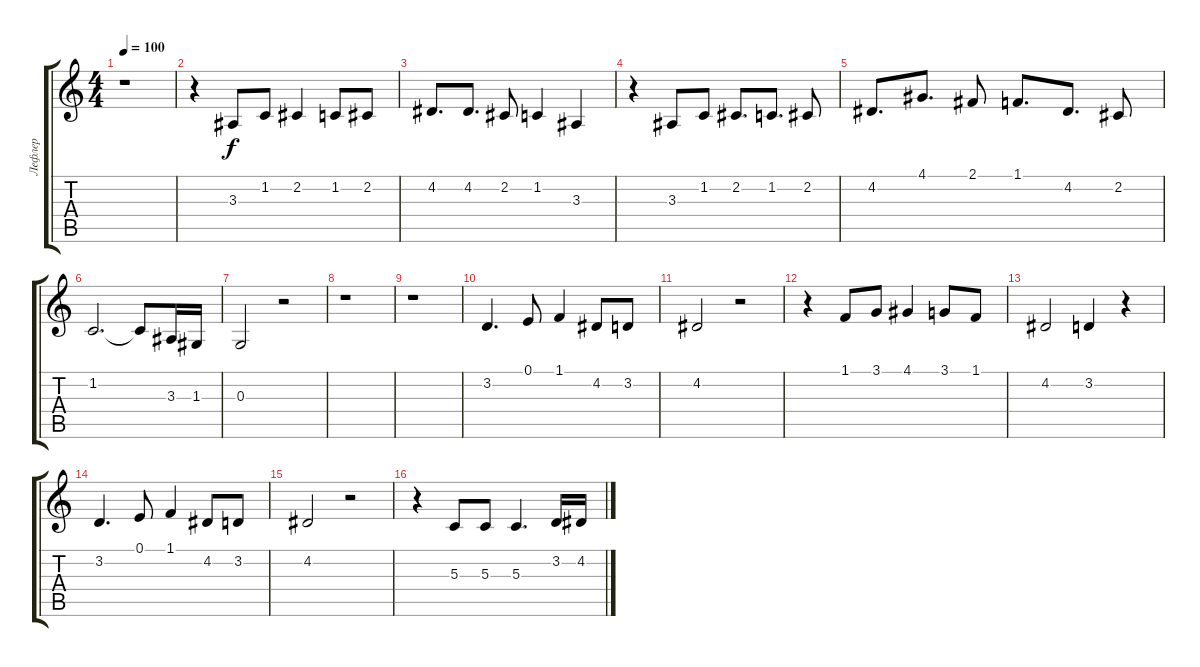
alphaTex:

\track ("Лефлер" "Лефлер") {instrument lead6voice}
\staff {score tabs}
\tuning (E4 B3 G3 D3 A2 E2) {hide}
\ts (4 4)
\tempo 100
\clef g2
\ks c
r.1{dy f} |
r.4 3.3.8 1.2.8 2.2.4 1.2.8 2.2.8 |
4.2.8{d} 4.2.8{d} 2.2.8 1.2.4 3.3.4 |
r.4 3.3.8 1.2.8 2.2.8{d} 1.2.8{d} 2.2.8 |
4.2.8{d} 4.1.8{d} 2.1.8 1.1.8{d} 4.2.8{d} 2.2.8 |
1.2.2{d} 1.2{t}.8 3.3.16 1.3.16 |
0.3.2 r.2 |
r.1 |
r.1 |
3.2.4{d} 0.1.8 1.1.4 4.2.8 3.2.8 |
4.2.2 r.2 |
r.4 1.1.8 3.1.8 4.1.4 3.1.8 1.1.8 |
4.2.2 3.2.4 r.4 |
3.2.4{d} 0.1.8 1.1.4 4.2.8 3.2.8 |
4.2.2 r.2 |
r.4 5.3.8 5.3.8 5.3.4{d} 3.2.16 4.2.16
